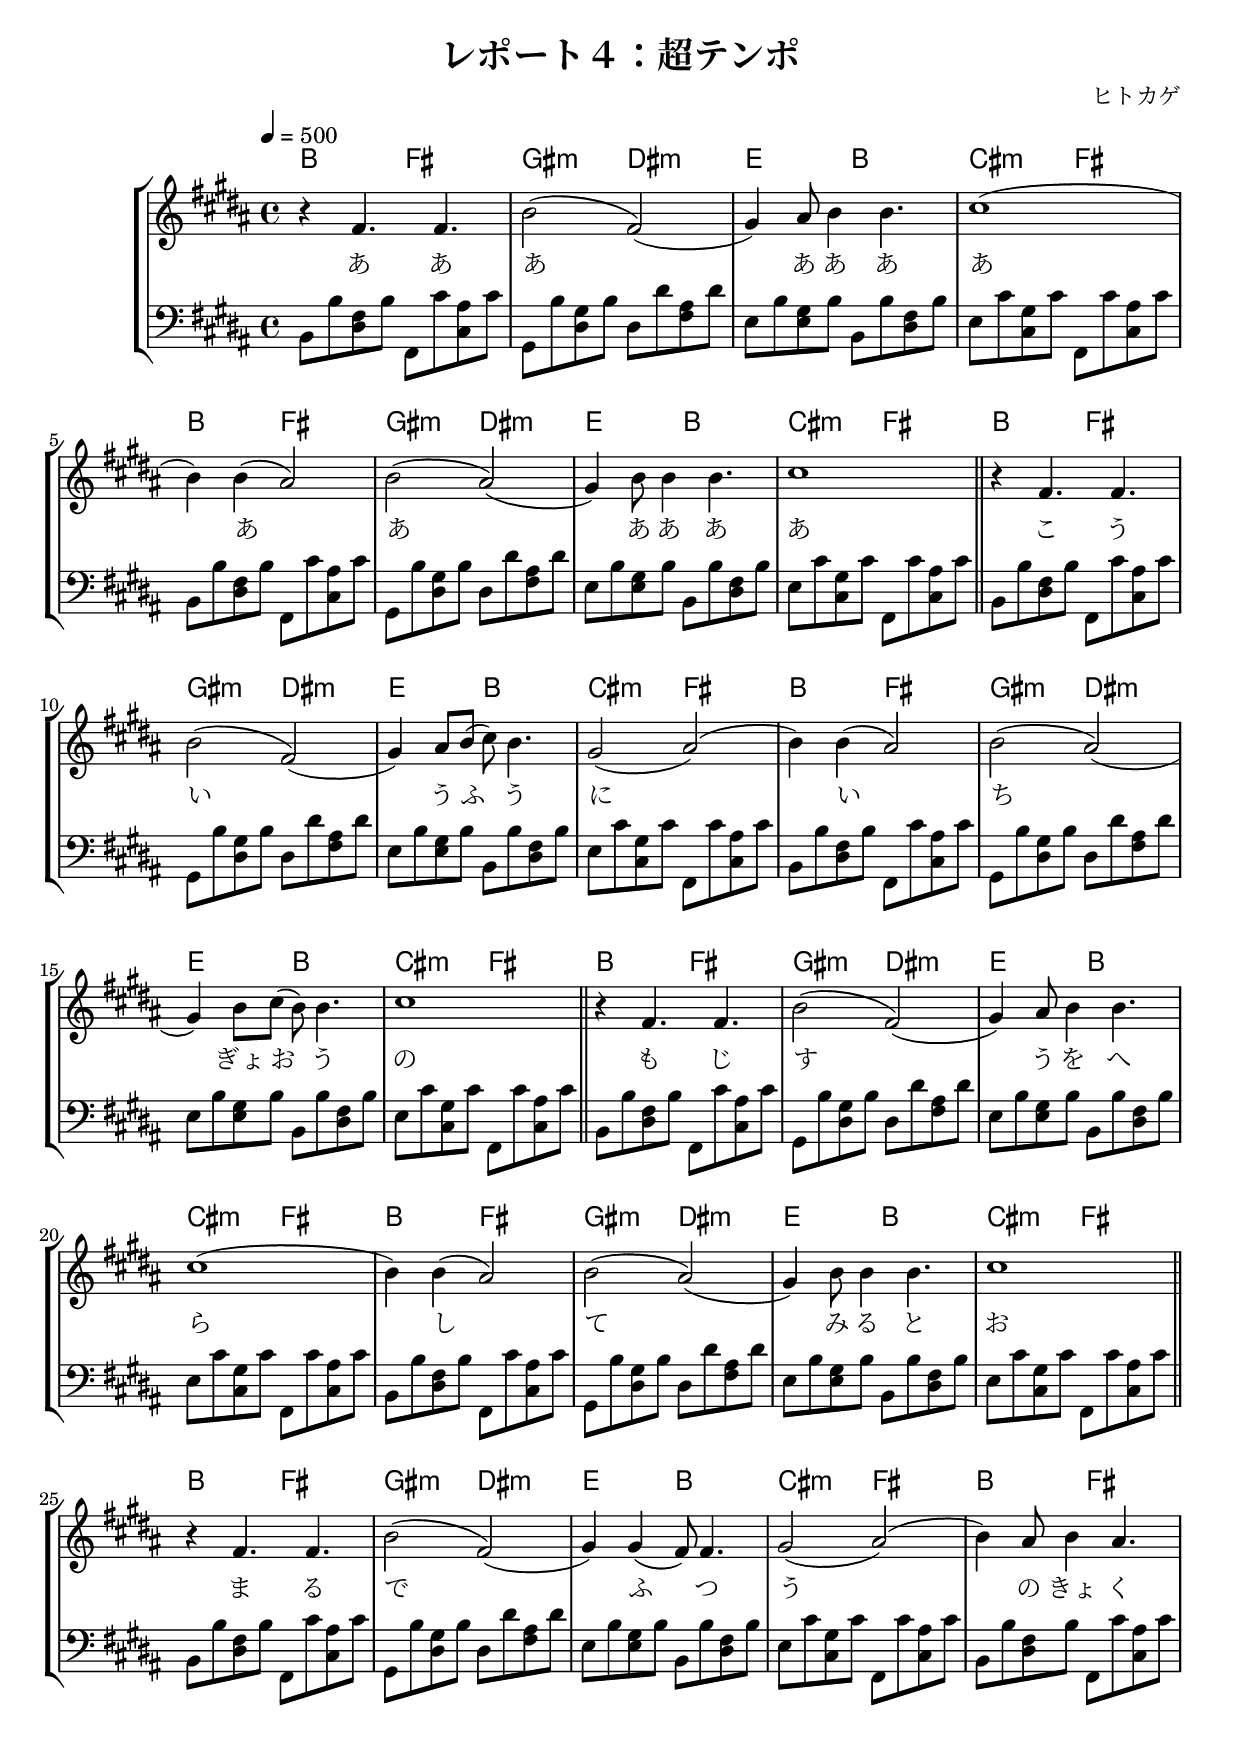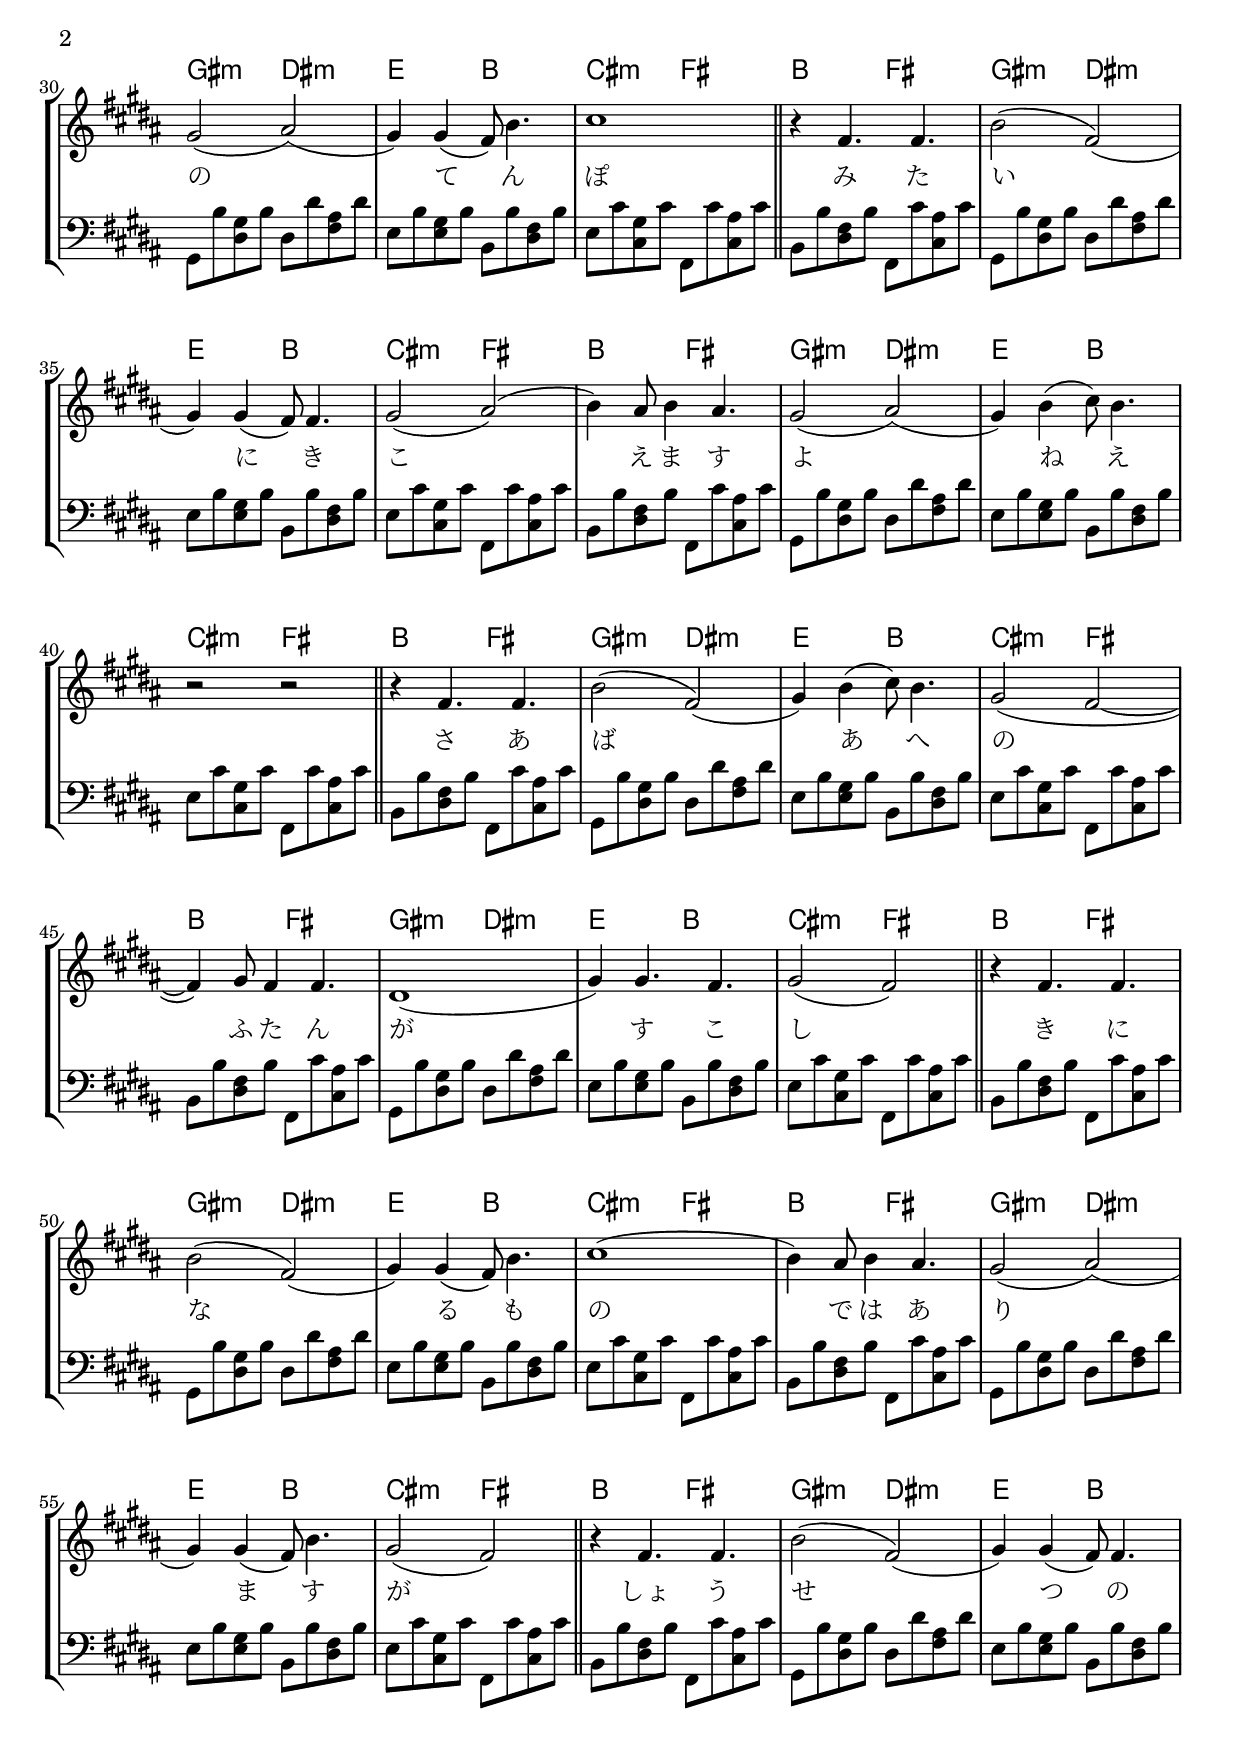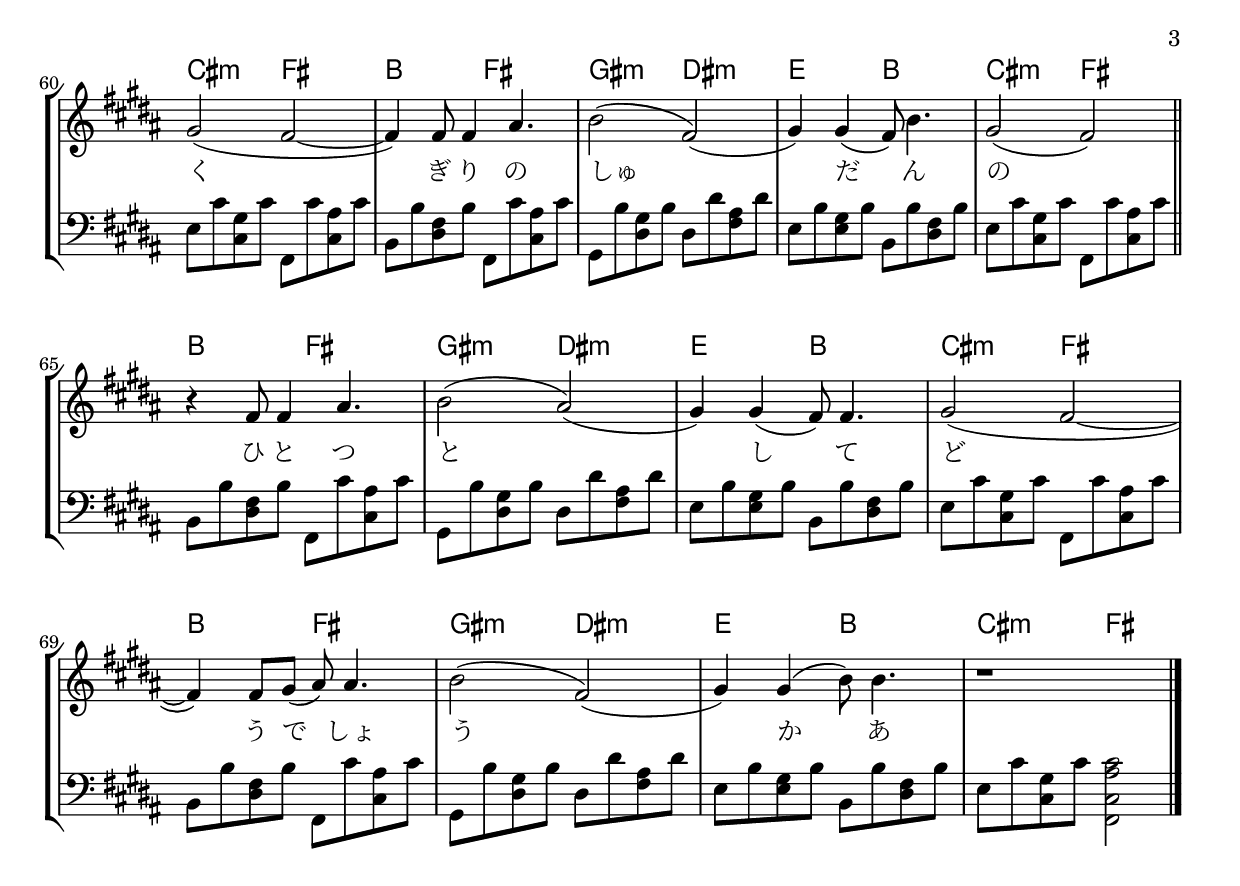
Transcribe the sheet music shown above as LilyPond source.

\version "2.12.1"

\header {
	title = \markup {レポート４：超テンポ}
	composer = \markup \center-column {ヒトカゲ}
}

harmony = \chordmode {
	b2 fis gis:m dis:m e b cis:m fis b fis gis:m dis:m e b cis:m fis 

	b fis gis:m dis:m e b cis:m fis b fis gis:m dis:m e b cis:m fis 

	b fis gis:m dis:m e b cis:m fis b fis gis:m dis:m e b cis:m fis 

	b fis gis:m dis:m e b cis:m fis b fis gis:m dis:m e b cis:m fis 

	b fis gis:m dis:m e b cis:m fis b fis gis:m dis:m e b cis:m fis 

	b fis gis:m dis:m e b cis:m fis b fis gis:m dis:m e b cis:m fis 

	b fis gis:m dis:m e b cis:m fis b fis gis:m dis:m e b cis:m fis 

	b fis gis:m dis:m e b cis:m fis b fis gis:m dis:m e b cis:m fis 

	b fis gis:m dis:m e b cis:m fis b fis gis:m dis:m e b cis:m fis 
}

melody = {
	\set Staff.midiInstrument = #"Contrabass"
		\key b \major
	\tempo 4 = 500
r4 fis'4.  fis'4. 
	b'2  (fis'2) 
	(gis'4)  ais'8  b'4  b'4. 
	cis''1 
	(b'4)  b'4  (ais'2) 
	b'2  (ais'2) 
	(gis'4)  b'8  b'4  b'4. 
	cis''1
	\set Staff.midiInstrument = #"mmi0.38"
	r4 fis'4.  fis'4. 
	b'2  (fis'2) 
	(gis'4)  ais'8  b'8  (cis''8)  b'4. 
	gis'2  (ais'2) 
	(b'4)  b'4  (ais'2) 
	b'2  (ais'2) 
	(gis'4)  b'8  cis''8  (b'8)  b'4. 
	cis''1
	\set Staff.midiInstrument = #"mmi0.38"
	r4 fis'4.  fis'4. 
	b'2  (fis'2) 
	(gis'4)  ais'8  b'4  b'4. 
	cis''1 
	(b'4)  b'4  (ais'2) 
	b'2  (ais'2) 
	(gis'4)  b'8  b'4  b'4. 
	cis''1
	\set Staff.midiInstrument = #"mmi0.38"
	r4 fis'4.  fis'4. 
	b'2  (fis'2) 
	(gis'4)  gis'4  (fis'8)  fis'4. 
	gis'2  (ais'2) 
	(b'4)  ais'8  b'4  ais'4. 
	gis'2  (ais'2) 
	(gis'4)  gis'4  (fis'8)  b'4. 
	cis''1
	\set Staff.midiInstrument = #"mmi0.38"
	r4 fis'4.  fis'4. 
	b'2  (fis'2) 
	(gis'4)  gis'4  (fis'8)  fis'4. 
	gis'2  (ais'2) 
	(b'4)  ais'8  b'4  ais'4. 
	gis'2  (ais'2) 
	(gis'4)  b'4  (cis''8)  b'4. 
	r2  r2
	\set Staff.midiInstrument = #"mmi0.38"
	r4 fis'4.  fis'4. 
	b'2  (fis'2) 
	(gis'4)  b'4  (cis''8)  b'4. 
	gis'2  (fis'2~ 
	fis'4)  gis'8  fis'4  fis'4. 
	dis'1 
	(gis'4)  gis'4.  fis'4. 
	gis'2  (fis'2)
	\set Staff.midiInstrument = #"mmi0.38"
	r4 fis'4.  fis'4. 
	b'2  (fis'2) 
	(gis'4)  gis'4  (fis'8)  b'4. 
	cis''1 
	(b'4)  ais'8  b'4  ais'4. 
	gis'2  (ais'2) 
	(gis'4)  gis'4  (fis'8)  b'4. 
	gis'2  (fis'2)
	\set Staff.midiInstrument = #"mmi0.38"
	r4 fis'4.  fis'4. 
	b'2  (fis'2) 
	(gis'4)  gis'4  (fis'8)  fis'4. 
	gis'2  (fis'2~ 
	fis'4)  fis'8  fis'4  ais'4. 
	b'2  (fis'2) 
	(gis'4)  gis'4  (fis'8)  b'4. 
	gis'2  (fis'2)
	\set Staff.midiInstrument = #"mmi0.38"
	r4 fis'8  fis'4  ais'4. 
	b'2  (ais'2) 
	(gis'4)  gis'4  (fis'8)  fis'4. 
	gis'2  (fis'2~ 
	fis'4)  fis'8  gis'8  (ais'8)  ais'4. 
	b'2  (fis'2) 
	(gis'4)  gis'4  (b'8)  b'4. 
	r1
	\bar "|."
}

words = \lyricmode {
	あ  あ  あ  あ  あ  あ  あ  あ  あ  あ  あ  あ  あ  
	こ  う  い  う  ふ  う  に  い  ち  ぎょ  お  う  の  
	も  じ  す  う  を  へ  ら  し  て  み  る  と  お  
	ま  る  で  ふ  つ  う  の  きょ  く  の  て  ん  ぽ  
	み  た  い  に  き  こ  え  ま  す  よ  ね  え  
	さ  あ  ば  あ  へ  の  ふ  た  ん  が  す  こ  し  
	き  に  な  る  も  の  で  は  あ  り  ま  す  が  
	しょ  う  せ  つ  の  く  ぎ  り  の  しゅ  だ  ん  の  
	ひ  と  つ  と  し  て  ど  う  で  しょ  う  か  あ  
}

tempochange = {
	\tempo 4 = 500
	r1 | r1 | r1 | r1 | r1 | r1 | r1 | r1 \bar "||"
	\tempo 4 = 500
	r1 | r1 | r1 | r1 | r1 | r1 | r1 | r1 \bar "||"
	\tempo 4 = 500
	r1 | r1 | r1 | r1 | r1 | r1 | r1 | r1 \bar "||"
	\tempo 4 = 500
	r1 | r1 | r1 | r1 | r1 | r1 | r1 | r1 \bar "||"
	\tempo 4 = 500
	r1 | r1 | r1 | r1 | r1 | r1 | r1 | r1 \bar "||"
	\tempo 4 = 500
	r1 | r1 | r1 | r1 | r1 | r1 | r1 | r1 \bar "||"
	\tempo 4 = 500
	r1 | r1 | r1 | r1 | r1 | r1 | r1 | r1 \bar "||"
	\tempo 4 = 500
	r1 | r1 | r1 | r1 | r1 | r1 | r1 | r1 \bar "||"
	\tempo 4 = 500
	r1 | r1 | r1 | r1 | r1 | r1 | r1 | r1 \bar "|."
}

mainacc = {
	\clef bass
	\set Staff.midiInstrument = #"Church organ"
	\key b \major
	\tempo 4 = 500
	b,8 b <dis fis> b
	fis,8 cis' <cis ais> cis'
	gis,8 b <dis gis> b
	dis8 dis' <fis ais> dis'
	e8 b <e gis> b
	b,8 b <dis fis> b
	e8 cis' <cis gis> cis'
	fis,8 cis' <cis ais> cis'
	b,8 b <dis fis> b
	fis,8 cis' <cis ais> cis'
	gis,8 b <dis gis> b
	dis8 dis' <fis ais> dis'
	e8 b <e gis> b
	b,8 b <dis fis> b
	e8 cis' <cis gis> cis'
	fis,8 cis' <cis ais> cis'
	\bar "||"

	\set Staff.midiInstrument = #"Church organ"
	b,8 b <dis fis> b
	fis,8 cis' <cis ais> cis'
	gis,8 b <dis gis> b
	dis8 dis' <fis ais> dis'
	e8 b <e gis> b
	b,8 b <dis fis> b
	e8 cis' <cis gis> cis'
	fis,8 cis' <cis ais> cis'
	b,8 b <dis fis> b
	fis,8 cis' <cis ais> cis'
	gis,8 b <dis gis> b
	dis8 dis' <fis ais> dis'
	e8 b <e gis> b
	b,8 b <dis fis> b
	e8 cis' <cis gis> cis'
	fis,8 cis' <cis ais> cis'
	\bar "||"

	\set Staff.midiInstrument = #"Church organ"
	b,8 b <dis fis> b
	fis,8 cis' <cis ais> cis'
	gis,8 b <dis gis> b
	dis8 dis' <fis ais> dis'
	e8 b <e gis> b
	b,8 b <dis fis> b
	e8 cis' <cis gis> cis'
	fis,8 cis' <cis ais> cis'
	b,8 b <dis fis> b
	fis,8 cis' <cis ais> cis'
	gis,8 b <dis gis> b
	dis8 dis' <fis ais> dis'
	e8 b <e gis> b
	b,8 b <dis fis> b
	e8 cis' <cis gis> cis'
	fis,8 cis' <cis ais> cis'
	\bar "||"

	\set Staff.midiInstrument = #"Church organ"
	b,8 b <dis fis> b
	fis,8 cis' <cis ais> cis'
	gis,8 b <dis gis> b
	dis8 dis' <fis ais> dis'
	e8 b <e gis> b
	b,8 b <dis fis> b
	e8 cis' <cis gis> cis'
	fis,8 cis' <cis ais> cis'
	b,8 b <dis fis> b
	fis,8 cis' <cis ais> cis'
	gis,8 b <dis gis> b
	dis8 dis' <fis ais> dis'
	e8 b <e gis> b
	b,8 b <dis fis> b
	e8 cis' <cis gis> cis'
	fis,8 cis' <cis ais> cis'
	\bar "||"

	\set Staff.midiInstrument = #"Church organ"
	b,8 b <dis fis> b
	fis,8 cis' <cis ais> cis'
	gis,8 b <dis gis> b
	dis8 dis' <fis ais> dis'
	e8 b <e gis> b
	b,8 b <dis fis> b
	e8 cis' <cis gis> cis'
	fis,8 cis' <cis ais> cis'
	b,8 b <dis fis> b
	fis,8 cis' <cis ais> cis'
	gis,8 b <dis gis> b
	dis8 dis' <fis ais> dis'
	e8 b <e gis> b
	b,8 b <dis fis> b
	e8 cis' <cis gis> cis'
	fis,8 cis' <cis ais> cis'
	\bar "||"

	\set Staff.midiInstrument = #"Church organ"
	b,8 b <dis fis> b
	fis,8 cis' <cis ais> cis'
	gis,8 b <dis gis> b
	dis8 dis' <fis ais> dis'
	e8 b <e gis> b
	b,8 b <dis fis> b
	e8 cis' <cis gis> cis'
	fis,8 cis' <cis ais> cis'
	b,8 b <dis fis> b
	fis,8 cis' <cis ais> cis'
	gis,8 b <dis gis> b
	dis8 dis' <fis ais> dis'
	e8 b <e gis> b
	b,8 b <dis fis> b
	e8 cis' <cis gis> cis'
	fis,8 cis' <cis ais> cis'
	\bar "||"

	\set Staff.midiInstrument = #"Church organ"
	b,8 b <dis fis> b
	fis,8 cis' <cis ais> cis'
	gis,8 b <dis gis> b
	dis8 dis' <fis ais> dis'
	e8 b <e gis> b
	b,8 b <dis fis> b
	e8 cis' <cis gis> cis'
	fis,8 cis' <cis ais> cis'
	b,8 b <dis fis> b
	fis,8 cis' <cis ais> cis'
	gis,8 b <dis gis> b
	dis8 dis' <fis ais> dis'
	e8 b <e gis> b
	b,8 b <dis fis> b
	e8 cis' <cis gis> cis'
	fis,8 cis' <cis ais> cis'
	\bar "||"

	\set Staff.midiInstrument = #"Church organ"
	b,8 b <dis fis> b
	fis,8 cis' <cis ais> cis'
	gis,8 b <dis gis> b
	dis8 dis' <fis ais> dis'
	e8 b <e gis> b
	b,8 b <dis fis> b
	e8 cis' <cis gis> cis'
	fis,8 cis' <cis ais> cis'
	b,8 b <dis fis> b
	fis,8 cis' <cis ais> cis'
	gis,8 b <dis gis> b
	dis8 dis' <fis ais> dis'
	e8 b <e gis> b
	b,8 b <dis fis> b
	e8 cis' <cis gis> cis'
	fis,8 cis' <cis ais> cis'
	\bar "||"

	\set Staff.midiInstrument = #"Church organ"
	b,8 b <dis fis> b
	fis,8 cis' <cis ais> cis'
	gis,8 b <dis gis> b
	dis8 dis' <fis ais> dis'
	e8 b <e gis> b
	b,8 b <dis fis> b
	e8 cis' <cis gis> cis'
	fis,8 cis' <cis ais> cis'
	b,8 b <dis fis> b
	fis,8 cis' <cis ais> cis'
	gis,8 b <dis gis> b
	dis8 dis' <fis ais> dis'
	e8 b <e gis> b
	b,8 b <dis fis> b
	e8 cis' <cis gis> cis'
	<fis, cis ais cis'>2
	\bar "|."
}

subacc = {
	\clef bass
	\set Staff.midiInstrument = #"Rock Organ"
	\key b \major
	\tempo 4 = 500
	<b, dis fis b>2
	<fis, cis ais cis'>2
	<gis, dis gis b>2
	<dis fis ais dis'>2
	<e e gis b>2
	<b, dis fis b>2
	<e cis gis cis'>2
	<fis, cis ais cis'>2
	<b, dis fis b>2
	<fis, cis ais cis'>2
	<gis, dis gis b>2
	<dis fis ais dis'>2
	<e e gis b>2
	<b, dis fis b>2
	<e cis gis cis'>2
	<fis, cis ais cis'>2
	\bar "||"

	\set Staff.midiInstrument = #"Rock Organ"
	<b, dis fis b>2
	<fis, cis ais cis'>2
	<gis, dis gis b>2
	<dis fis ais dis'>2
	<e e gis b>2
	<b, dis fis b>2
	<e cis gis cis'>2
	<fis, cis ais cis'>2
	<b, dis fis b>2
	<fis, cis ais cis'>2
	<gis, dis gis b>2
	<dis fis ais dis'>2
	<e e gis b>2
	<b, dis fis b>2
	<e cis gis cis'>2
	<fis, cis ais cis'>2
	\bar "||"

	\set Staff.midiInstrument = #"Rock Organ"
	<b, dis fis b>2
	<fis, cis ais cis'>2
	<gis, dis gis b>2
	<dis fis ais dis'>2
	<e e gis b>2
	<b, dis fis b>2
	<e cis gis cis'>2
	<fis, cis ais cis'>2
	<b, dis fis b>2
	<fis, cis ais cis'>2
	<gis, dis gis b>2
	<dis fis ais dis'>2
	<e e gis b>2
	<b, dis fis b>2
	<e cis gis cis'>2
	<fis, cis ais cis'>2
	\bar "||"

	\set Staff.midiInstrument = #"Rock Organ"
	<b, dis fis b>2
	<fis, cis ais cis'>2
	<gis, dis gis b>2
	<dis fis ais dis'>2
	<e e gis b>2
	<b, dis fis b>2
	<e cis gis cis'>2
	<fis, cis ais cis'>2
	<b, dis fis b>2
	<fis, cis ais cis'>2
	<gis, dis gis b>2
	<dis fis ais dis'>2
	<e e gis b>2
	<b, dis fis b>2
	<e cis gis cis'>2
	<fis, cis ais cis'>2
	\bar "||"

	\set Staff.midiInstrument = #"Rock Organ"
	<b, dis fis b>2
	<fis, cis ais cis'>2
	<gis, dis gis b>2
	<dis fis ais dis'>2
	<e e gis b>2
	<b, dis fis b>2
	<e cis gis cis'>2
	<fis, cis ais cis'>2
	<b, dis fis b>2
	<fis, cis ais cis'>2
	<gis, dis gis b>2
	<dis fis ais dis'>2
	<e e gis b>2
	<b, dis fis b>2
	<e cis gis cis'>2
	<fis, cis ais cis'>2
	\bar "||"

	\set Staff.midiInstrument = #"String Ensemble 2"
	<b, dis fis b>2
	<fis, cis ais cis'>2
	<gis, dis gis b>2
	<dis fis ais dis'>2
	<e e gis b>2
	<b, dis fis b>2
	<e cis gis cis'>2
	<fis, cis ais cis'>2
	<b, dis fis b>2
	<fis, cis ais cis'>2
	<gis, dis gis b>2
	<dis fis ais dis'>2
	<e e gis b>2
	<b, dis fis b>2
	<e cis gis cis'>2
	<fis, cis ais cis'>2
	\bar "||"

	\set Staff.midiInstrument = #"String Ensemble 2"
	<b, dis fis b>2
	<fis, cis ais cis'>2
	<gis, dis gis b>2
	<dis fis ais dis'>2
	<e e gis b>2
	<b, dis fis b>2
	<e cis gis cis'>2
	<fis, cis ais cis'>2
	<b, dis fis b>2
	<fis, cis ais cis'>2
	<gis, dis gis b>2
	<dis fis ais dis'>2
	<e e gis b>2
	<b, dis fis b>2
	<e cis gis cis'>2
	<fis, cis ais cis'>2
	\bar "||"

	\set Staff.midiInstrument = #"String Ensemble 2"
	<b, dis fis b>2
	<fis, cis ais cis'>2
	<gis, dis gis b>2
	<dis fis ais dis'>2
	<e e gis b>2
	<b, dis fis b>2
	<e cis gis cis'>2
	<fis, cis ais cis'>2
	<b, dis fis b>2
	<fis, cis ais cis'>2
	<gis, dis gis b>2
	<dis fis ais dis'>2
	<e e gis b>2
	<b, dis fis b>2
	<e cis gis cis'>2
	<fis, cis ais cis'>2
	\bar "||"

	\set Staff.midiInstrument = #"String Ensemble 2"
	<b, dis fis b>2
	<fis, cis ais cis'>2
	<gis, dis gis b>2
	<dis fis ais dis'>2
	<e e gis b>2
	<b, dis fis b>2
	<e cis gis cis'>2
	<fis, cis ais cis'>2
	<b, dis fis b>2
	<fis, cis ais cis'>2
	<gis, dis gis b>2
	<dis fis ais dis'>2
	<e e gis b>2
	<b, dis fis b>2
	<e cis gis cis'>2
	<fis, cis ais cis'>2
	\bar "|."
}

percA = {
	\drummode {
	r1 |r1 |r1 |r1 |r1 |r1 |r1 |r1 \bar "||"
	r1 |r1 |r1 |r1 |r1 |r1 |r1 |r1 \bar "||"
	r1 |r1 |r1 |r1 |r1 |r1 |r1 |r1 \bar "||"
	r1 |r1 |r1 |r1 |r1 |r1 |r1 |r1 \bar "||"
	r1 |r1 |r1 |r1 |r1 |r1 |r1 |r1 \bar "||"
	r1 |r1 |r1 |r1 |r1 |r1 |r1 |r1 \bar "||"
	r1 |r1 |r1 |r1 |r1 |r1 |r1 |r1 \bar "||"
	r1 |r1 |r1 |r1 |r1 |r1 |r1 |r1 \bar "||"
	r1 |r1 |r1 |r1 |r1 |r1 |r1 |r1 \bar "|."
	}
}

percB = {
	\drummode {
	r1 |r1 |r1 |r1 |r1 |r1 |r1 |r1 \bar "||"
	r1 |r1 |r1 |r1 |r1 |r1 |r1 |r1 \bar "||"
	r1 |r1 |r1 |r1 |r1 |r1 |r1 |r1 \bar "||"
	r1 |r1 |r1 |r1 |r1 |r1 |r1 |r1 \bar "||"
	r1 |r1 |r1 |r1 |r1 |r1 |r1 |r1 \bar "||"
	r1 |r1 |r1 |r1 |r1 |r1 |r1 |r1 \bar "||"
	r1 |r1 |r1 |r1 |r1 |r1 |r1 |r1 \bar "||"
	r1 |r1 |r1 |r1 |r1 |r1 |r1 |r1 \bar "||"
	r1 |r1 |r1 |r1 |r1 |r1 |r1 |r1 \bar "|."
	}
}

percC = {
	\drummode {
	r1 |r1 |r1 |r1 |r1 |r1 |r1 |r1 \bar "||"
	r1 |r1 |r1 |r1 |r1 |r1 |r1 |r1 \bar "||"
	r1 |r1 |r1 |r1 |r1 |r1 |r1 |r1 \bar "||"
	r1 |r1 |r1 |r1 |r1 |r1 |r1 |r1 \bar "||"
	r1 |r1 |r1 |r1 |r1 |r1 |r1 |r1 \bar "||"
	r1 |r1 |r1 |r1 |r1 |r1 |r1 |r1 \bar "||"
	r1 |r1 |r1 |r1 |r1 |r1 |r1 |r1 \bar "||"
	r1 |r1 |r1 |r1 |r1 |r1 |r1 |r1 \bar "||"
	r1 |r1 |r1 |r1 |r1 |r1 |r1 |r1 \bar "|."
	}
}

percD = {
	\drummode {
	r1 |r1 |r1 |r1 |r1 |r1 |r1 |r1 \bar "||"
	r1 |r1 |r1 |r1 |r1 |r1 |r1 |r1 \bar "||"
	r1 |r1 |r1 |r1 |r1 |r1 |r1 |r1 \bar "||"
	r1 |r1 |r1 |r1 |r1 |r1 |r1 |r1 \bar "||"
	r1 |r1 |r1 |r1 |r1 |r1 |r1 |r1 \bar "||"
	r1 |r1 |r1 |r1 |r1 |r1 |r1 |r1 \bar "||"
	r1 |r1 |r1 |r1 |r1 |r1 |r1 |r1 \bar "||"
	r1 |r1 |r1 |r1 |r1 |r1 |r1 |r1 \bar "||"
	r1 |r1 |r1 |r1 |r1 |r1 |r1 |r1 \bar "|."
	}
}

percE = {
	\drummode {
	r1 |r1 |r1 |r1 |r1 |r1 |r1 |r1 \bar "||"
	r1 |r1 |r1 |r1 |r1 |r1 |r1 |r1 \bar "||"
	r1 |r1 |r1 |r1 |r1 |r1 |r1 |r1 \bar "||"
	r1 |r1 |r1 |r1 |r1 |r1 |r1 |r1 \bar "||"
	r1 |r1 |r1 |r1 |r1 |r1 |r1 |r1 \bar "||"
	r1 |r1 |r1 |r1 |r1 |r1 |r1 |r1 \bar "||"
	r1 |r1 |r1 |r1 |r1 |r1 |r1 |r1 \bar "||"
	r1 |r1 |r1 |r1 |r1 |r1 |r1 |r1 \bar "||"
	r1 |r1 |r1 |r1 |r1 |r1 |r1 |r1 \bar "|."
	}
}

\score {
	<<
		\new StaffGroup <<
			\new ChordNames {\harmony}
			\new Voice = "melody" {\melody}
			\new Lyrics \lyricsto "melody" \words
			\new Staff = "mainacc" {\mainacc}
		>>
	>>
	\layout { }
}
